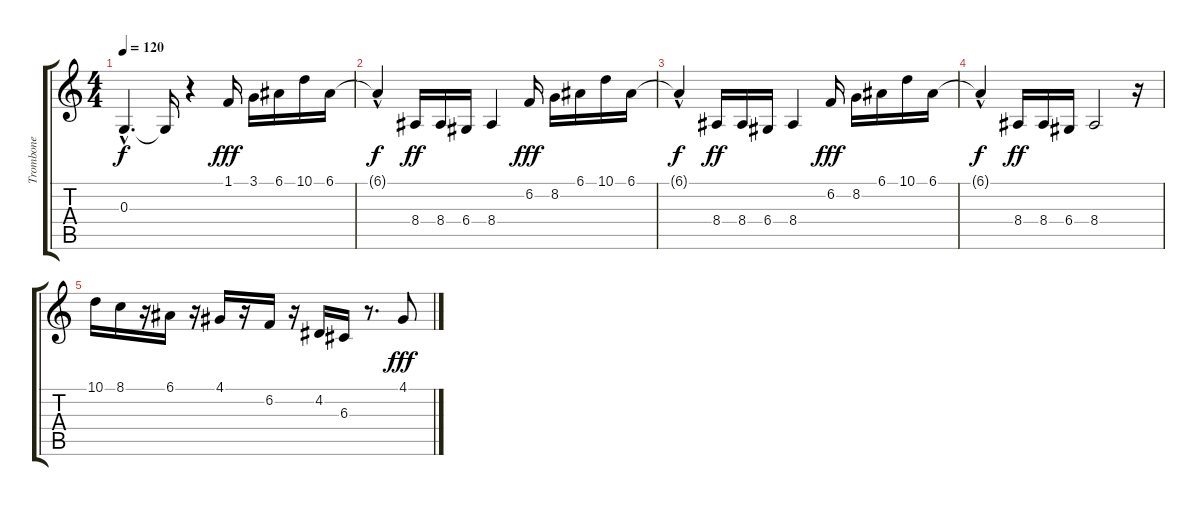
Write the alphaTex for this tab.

\track ("Trombone" "Trombone") {instrument trombone}
\staff {score tabs}
\tuning (E4 B3 G3 D3 A2 E2) {hide}
\ts (4 4)
\tempo 120
\clef g2
\ks c
0.3{hac t}.4{d dy f} 0.3{t}.16 r.4 1.1.16{dy fff} 3.1.16 6.1.16 10.1.16 6.1.16 |
6.1{hac t}.4{dy f} 8.4.16{dy ff} 8.4.16 6.4.16 8.4.4 6.2.16{dy fff} 8.2.16 6.1.16 10.1.16 6.1.16 |
6.1{hac t}.4{dy f} 8.4.16{dy ff} 8.4.16 6.4.16 8.4.4 6.2.16{dy fff} 8.2.16 6.1.16 10.1.16 6.1.16 |
6.1{hac t}.4{dy f} 8.4.16{dy ff} 8.4.16 6.4.16 8.4.2 r.16 |
10.1.16 8.1.16 r.16 6.1.16 r.16 4.1.16 r.16 6.2.16 r.16 4.2.16 6.3.16 r.8{d} 4.1.8{dy fff}
